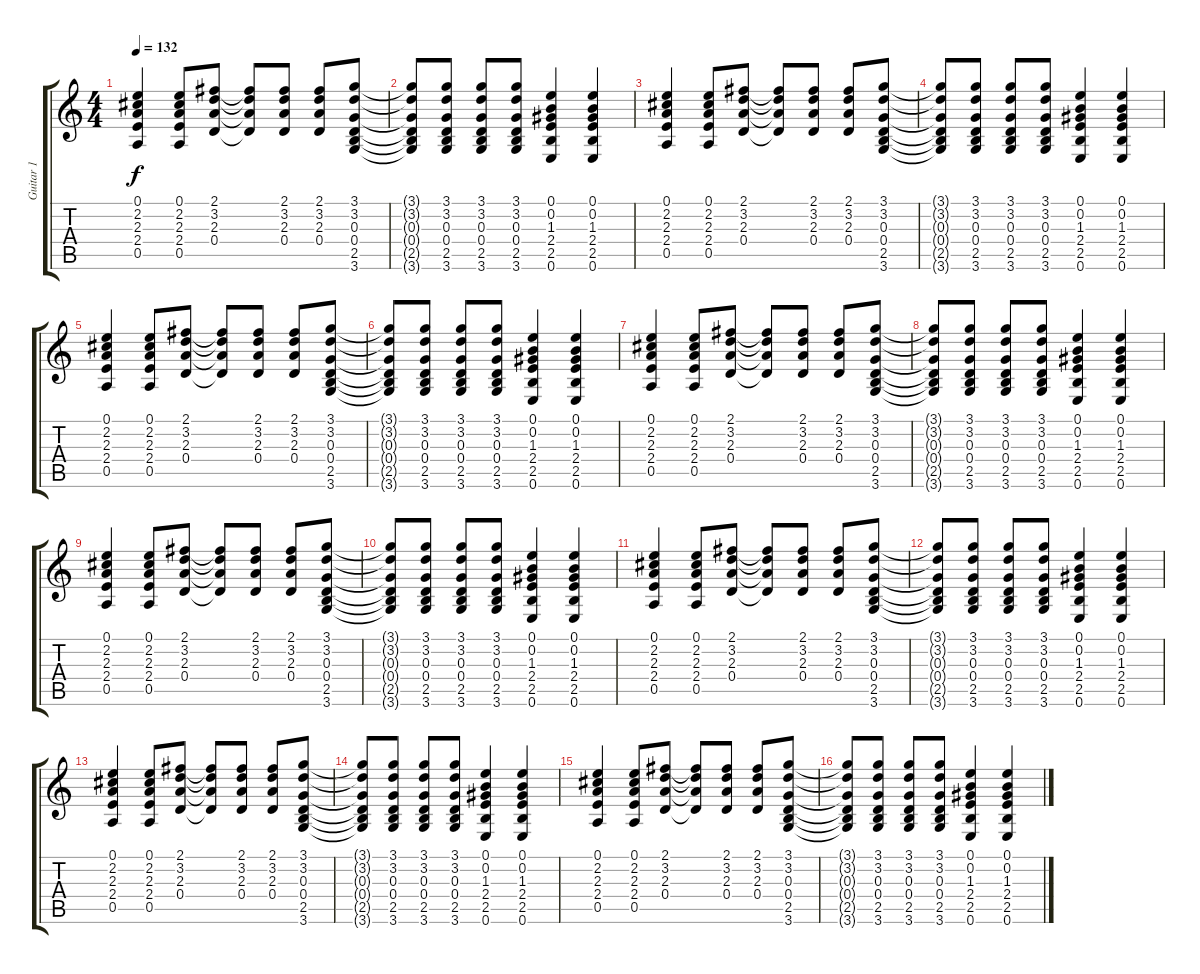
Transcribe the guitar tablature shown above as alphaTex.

\track ("Guitar 1" "Guitar 1") {instrument electricguitarclean}
\staff {score tabs}
\tuning (E4 B3 G3 D3 A2 E2) {hide}
\ts (4 4)
\tempo 132
\clef g2
\ks c
(0.1 2.2 2.3 2.4 0.5).4{dy f} (0.1 2.2 2.3 2.4 0.5).8 (2.1 3.2 2.3 0.4).8 (2.1{t} 3.2{t} 2.3{t} 0.4{t}).8 (2.1 3.2 2.3 0.4).8 (2.1 3.2 2.3 0.4).8 (3.1 3.2 0.3 0.4 2.5 3.6).8 |
(3.1{t} 3.2{t} 0.3{t} 0.4{t} 2.5{t} 3.6{t}).8 (3.1 3.2 0.3 0.4 2.5 3.6).8 (3.1 3.2 0.3 0.4 2.5 3.6).8 (3.1 3.2 0.3 0.4 2.5 3.6).8 (0.1 0.2 1.3 2.4 2.5 0.6).4 (0.1 0.2 1.3 2.4 2.5 0.6).4 |
(0.1 2.2 2.3 2.4 0.5).4 (0.1 2.2 2.3 2.4 0.5).8 (2.1 3.2 2.3 0.4).8 (2.1{t} 3.2{t} 2.3{t} 0.4{t}).8 (2.1 3.2 2.3 0.4).8 (2.1 3.2 2.3 0.4).8 (3.1 3.2 0.3 0.4 2.5 3.6).8 |
(3.1{t} 3.2{t} 0.3{t} 0.4{t} 2.5{t} 3.6{t}).8 (3.1 3.2 0.3 0.4 2.5 3.6).8 (3.1 3.2 0.3 0.4 2.5 3.6).8 (3.1 3.2 0.3 0.4 2.5 3.6).8 (0.1 0.2 1.3 2.4 2.5 0.6).4 (0.1 0.2 1.3 2.4 2.5 0.6).4 |
(0.1 2.2 2.3 2.4 0.5).4 (0.1 2.2 2.3 2.4 0.5).8 (2.1 3.2 2.3 0.4).8 (2.1{t} 3.2{t} 2.3{t} 0.4{t}).8 (2.1 3.2 2.3 0.4).8 (2.1 3.2 2.3 0.4).8 (3.1 3.2 0.3 0.4 2.5 3.6).8 |
(3.1{t} 3.2{t} 0.3{t} 0.4{t} 2.5{t} 3.6{t}).8 (3.1 3.2 0.3 0.4 2.5 3.6).8 (3.1 3.2 0.3 0.4 2.5 3.6).8 (3.1 3.2 0.3 0.4 2.5 3.6).8 (0.1 0.2 1.3 2.4 2.5 0.6).4 (0.1 0.2 1.3 2.4 2.5 0.6).4 |
(0.1 2.2 2.3 2.4 0.5).4 (0.1 2.2 2.3 2.4 0.5).8 (2.1 3.2 2.3 0.4).8 (2.1{t} 3.2{t} 2.3{t} 0.4{t}).8 (2.1 3.2 2.3 0.4).8 (2.1 3.2 2.3 0.4).8 (3.1 3.2 0.3 0.4 2.5 3.6).8 |
(3.1{t} 3.2{t} 0.3{t} 0.4{t} 2.5{t} 3.6{t}).8 (3.1 3.2 0.3 0.4 2.5 3.6).8 (3.1 3.2 0.3 0.4 2.5 3.6).8 (3.1 3.2 0.3 0.4 2.5 3.6).8 (0.1 0.2 1.3 2.4 2.5 0.6).4 (0.1 0.2 1.3 2.4 2.5 0.6).4 |
(0.1 2.2 2.3 2.4 0.5).4 (0.1 2.2 2.3 2.4 0.5).8 (2.1 3.2 2.3 0.4).8 (2.1{t} 3.2{t} 2.3{t} 0.4{t}).8 (2.1 3.2 2.3 0.4).8 (2.1 3.2 2.3 0.4).8 (3.1 3.2 0.3 0.4 2.5 3.6).8 |
(3.1{t} 3.2{t} 0.3{t} 0.4{t} 2.5{t} 3.6{t}).8 (3.1 3.2 0.3 0.4 2.5 3.6).8 (3.1 3.2 0.3 0.4 2.5 3.6).8 (3.1 3.2 0.3 0.4 2.5 3.6).8 (0.1 0.2 1.3 2.4 2.5 0.6).4 (0.1 0.2 1.3 2.4 2.5 0.6).4 |
(0.1 2.2 2.3 2.4 0.5).4 (0.1 2.2 2.3 2.4 0.5).8 (2.1 3.2 2.3 0.4).8 (2.1{t} 3.2{t} 2.3{t} 0.4{t}).8 (2.1 3.2 2.3 0.4).8 (2.1 3.2 2.3 0.4).8 (3.1 3.2 0.3 0.4 2.5 3.6).8 |
(3.1{t} 3.2{t} 0.3{t} 0.4{t} 2.5{t} 3.6{t}).8 (3.1 3.2 0.3 0.4 2.5 3.6).8 (3.1 3.2 0.3 0.4 2.5 3.6).8 (3.1 3.2 0.3 0.4 2.5 3.6).8 (0.1 0.2 1.3 2.4 2.5 0.6).4 (0.1 0.2 1.3 2.4 2.5 0.6).4 |
(0.1 2.2 2.3 2.4 0.5).4 (0.1 2.2 2.3 2.4 0.5).8 (2.1 3.2 2.3 0.4).8 (2.1{t} 3.2{t} 2.3{t} 0.4{t}).8 (2.1 3.2 2.3 0.4).8 (2.1 3.2 2.3 0.4).8 (3.1 3.2 0.3 0.4 2.5 3.6).8 |
(3.1{t} 3.2{t} 0.3{t} 0.4{t} 2.5{t} 3.6{t}).8 (3.1 3.2 0.3 0.4 2.5 3.6).8 (3.1 3.2 0.3 0.4 2.5 3.6).8 (3.1 3.2 0.3 0.4 2.5 3.6).8 (0.1 0.2 1.3 2.4 2.5 0.6).4 (0.1 0.2 1.3 2.4 2.5 0.6).4 |
(0.1 2.2 2.3 2.4 0.5).4 (0.1 2.2 2.3 2.4 0.5).8 (2.1 3.2 2.3 0.4).8 (2.1{t} 3.2{t} 2.3{t} 0.4{t}).8 (2.1 3.2 2.3 0.4).8 (2.1 3.2 2.3 0.4).8 (3.1 3.2 0.3 0.4 2.5 3.6).8 |
(3.1{t} 3.2{t} 0.3{t} 0.4{t} 2.5{t} 3.6{t}).8 (3.1 3.2 0.3 0.4 2.5 3.6).8 (3.1 3.2 0.3 0.4 2.5 3.6).8 (3.1 3.2 0.3 0.4 2.5 3.6).8 (0.1 0.2 1.3 2.4 2.5 0.6).4 (0.1 0.2 1.3 2.4 2.5 0.6).4
